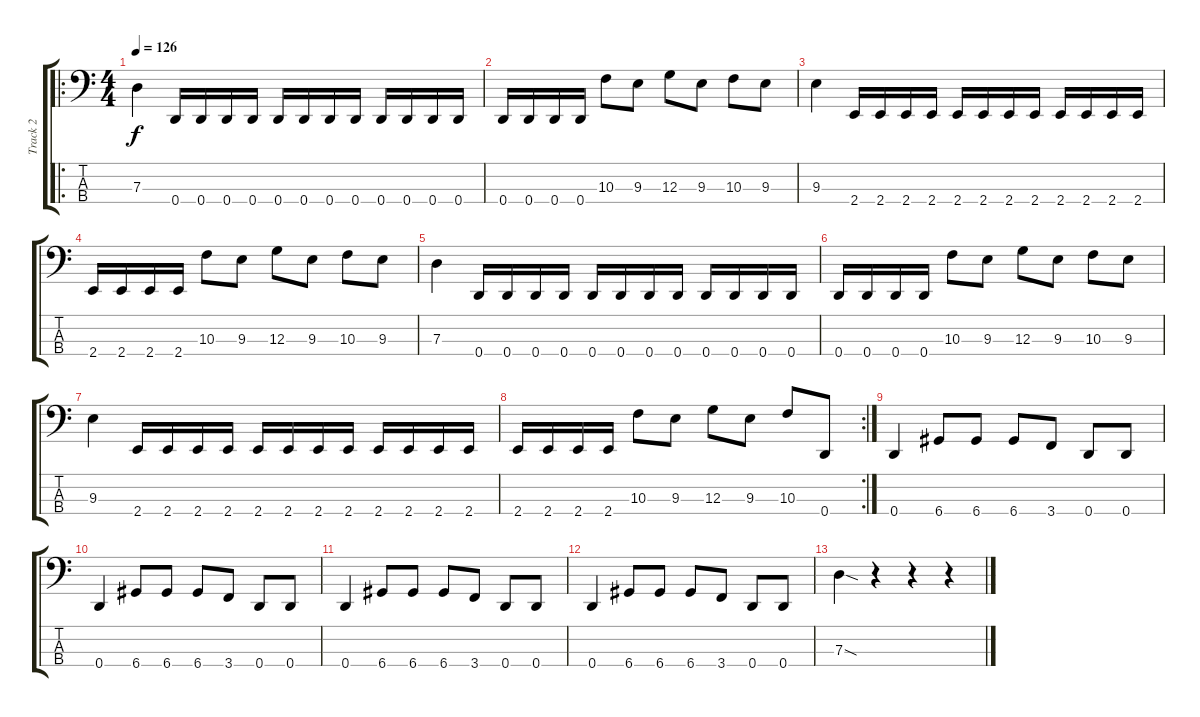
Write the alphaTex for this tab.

\track ("Track 2" "Track 2") {instrument electricbassfinger}
\staff {score tabs}
\tuning (F2 C2 G1 D1) {hide}
\ro
\ts (4 4)
\tempo 126
\clef f4
\ks c
7.3.4{dy f} 0.4.16 0.4.16 0.4.16 0.4.16 0.4.16 0.4.16 0.4.16 0.4.16 0.4.16 0.4.16 0.4.16 0.4.16 |
0.4.16 0.4.16 0.4.16 0.4.16 10.3.8 9.3.8 12.3.8 9.3.8 10.3.8 9.3.8 |
9.3.4 2.4.16 2.4.16 2.4.16 2.4.16 2.4.16 2.4.16 2.4.16 2.4.16 2.4.16 2.4.16 2.4.16 2.4.16 |
2.4.16 2.4.16 2.4.16 2.4.16 10.3.8 9.3.8 12.3.8 9.3.8 10.3.8 9.3.8 |
7.3.4 0.4.16 0.4.16 0.4.16 0.4.16 0.4.16 0.4.16 0.4.16 0.4.16 0.4.16 0.4.16 0.4.16 0.4.16 |
0.4.16 0.4.16 0.4.16 0.4.16 10.3.8 9.3.8 12.3.8 9.3.8 10.3.8 9.3.8 |
9.3.4 2.4.16 2.4.16 2.4.16 2.4.16 2.4.16 2.4.16 2.4.16 2.4.16 2.4.16 2.4.16 2.4.16 2.4.16 |
\rc 2
2.4.16 2.4.16 2.4.16 2.4.16 10.3.8 9.3.8 12.3.8 9.3.8 10.3.8 0.4.8 |
0.4.4 6.4.8 6.4.8 6.4.8 3.4.8 0.4.8 0.4.8 |
0.4.4 6.4.8 6.4.8 6.4.8 3.4.8 0.4.8 0.4.8 |
0.4.4 6.4.8 6.4.8 6.4.8 3.4.8 0.4.8 0.4.8 |
0.4.4 6.4.8 6.4.8 6.4.8 3.4.8 0.4.8 0.4.8 |
7.3{sod}.4 r.4 r.4 r.4
